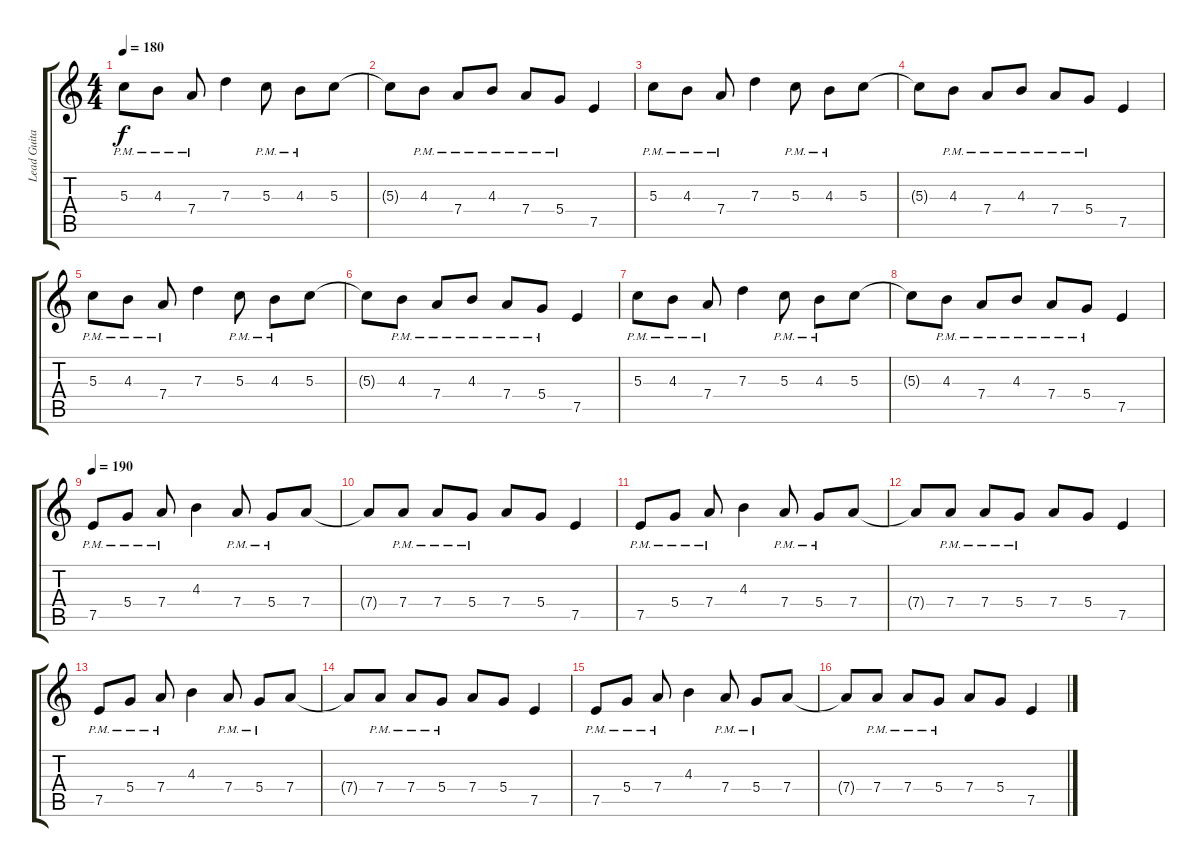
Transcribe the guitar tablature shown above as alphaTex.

\track ("Lead Guitar" "Lead Guita") {instrument distortionguitar}
\staff {score tabs}
\tuning (E4 B3 G3 D3 A2 E2) {hide}
\ts (4 4)
\section ("" "")
\tempo 180
\clef g2
\ks c
5.3{pm}.8{dy f} 4.3{pm}.8 7.4{pm}.8 7.3.4 5.3{pm}.8 4.3{pm}.8 5.3.8 |
5.3{t}.8 4.3{pm}.8 7.4{pm}.8 4.3{pm}.8 7.4{pm}.8 5.4{pm}.8 7.5.4 |
5.3{pm}.8 4.3{pm}.8 7.4{pm}.8 7.3.4 5.3{pm}.8 4.3{pm}.8 5.3.8 |
5.3{t}.8 4.3{pm}.8 7.4{pm}.8 4.3{pm}.8 7.4{pm}.8 5.4{pm}.8 7.5.4 |
5.3{pm}.8 4.3{pm}.8 7.4{pm}.8 7.3.4 5.3{pm}.8 4.3{pm}.8 5.3.8 |
5.3{t}.8 4.3{pm}.8 7.4{pm}.8 4.3{pm}.8 7.4{pm}.8 5.4{pm}.8 7.5.4 |
5.3{pm}.8 4.3{pm}.8 7.4{pm}.8 7.3.4 5.3{pm}.8 4.3{pm}.8 5.3.8 |
5.3{t}.8 4.3{pm}.8 7.4{pm}.8 4.3{pm}.8 7.4{pm}.8 5.4{pm}.8 7.5.4 |
\tempo 190
7.5{pm}.8 5.4{pm}.8 7.4{pm}.8 4.3.4 7.4{pm}.8 5.4{pm}.8 7.4.8 |
7.4{t}.8 7.4{pm}.8 7.4{pm}.8 5.4{pm}.8 7.4.8 5.4.8 7.5.4 |
7.5{pm}.8 5.4{pm}.8 7.4{pm}.8 4.3.4 7.4{pm}.8 5.4{pm}.8 7.4.8 |
7.4{t}.8 7.4{pm}.8 7.4{pm}.8 5.4{pm}.8 7.4.8 5.4.8 7.5.4 |
7.5{pm}.8 5.4{pm}.8 7.4{pm}.8 4.3.4 7.4{pm}.8 5.4{pm}.8 7.4.8 |
7.4{t}.8 7.4{pm}.8 7.4{pm}.8 5.4{pm}.8 7.4.8 5.4.8 7.5.4 |
7.5{pm}.8 5.4{pm}.8 7.4{pm}.8 4.3.4 7.4{pm}.8 5.4{pm}.8 7.4.8 |
7.4{t}.8 7.4{pm}.8 7.4{pm}.8 5.4{pm}.8 7.4.8 5.4.8 7.5.4
